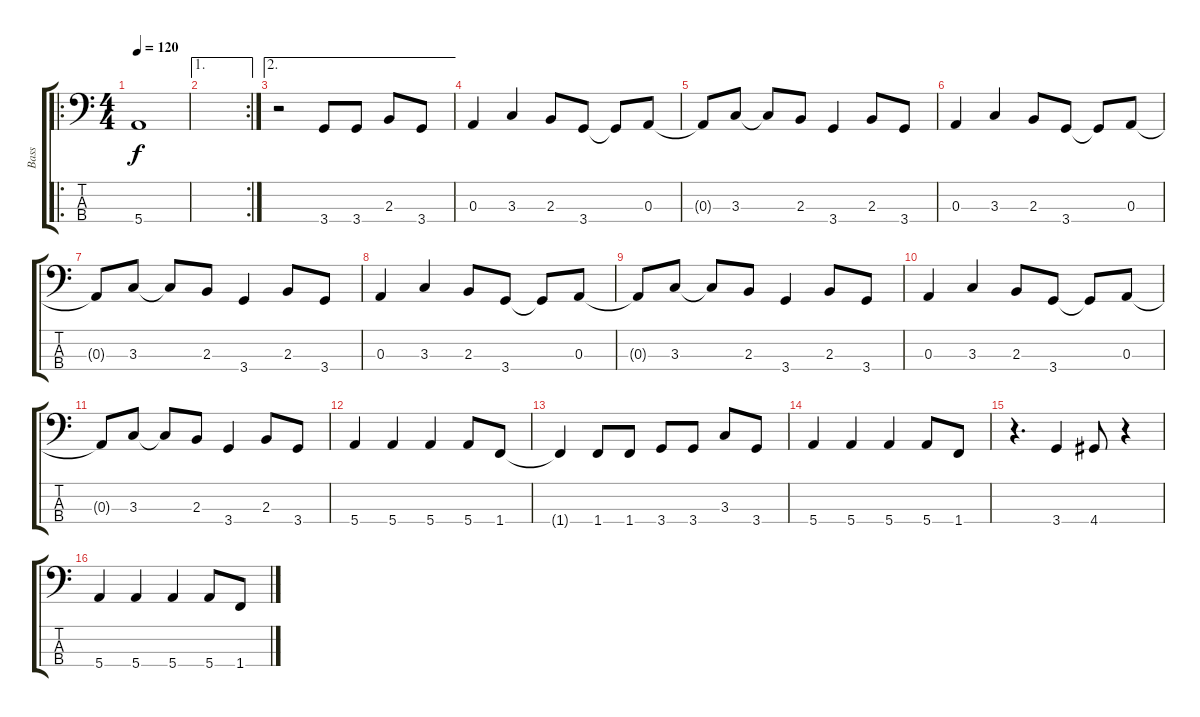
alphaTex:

\track ("Bass" "Bass") {instrument electricbasspick}
\staff {score tabs}
\tuning (G2 D2 A1 E1) {hide}
\ro
\ts (4 4)
\tempo 120
\clef f4
\ks c
5.4.1{dy f instrument electricbasspick} |
\ae 1
\rc 2
|
\ae 2
r.2 3.4.8 3.4.8 2.3.8 3.4.8 |
0.3.4 3.3.4 2.3.8 3.4.8 3.4{t}.8 0.3.8 |
0.3{t}.8 3.3.8 3.3{t}.8 2.3.8 3.4.4 2.3.8 3.4.8 |
0.3.4 3.3.4 2.3.8 3.4.8 3.4{t}.8 0.3.8 |
0.3{t}.8 3.3.8 3.3{t}.8 2.3.8 3.4.4 2.3.8 3.4.8 |
0.3.4 3.3.4 2.3.8 3.4.8 3.4{t}.8 0.3.8 |
0.3{t}.8 3.3.8 3.3{t}.8 2.3.8 3.4.4 2.3.8 3.4.8 |
0.3.4 3.3.4 2.3.8 3.4.8 3.4{t}.8 0.3.8 |
0.3{t}.8 3.3.8 3.3{t}.8 2.3.8 3.4.4 2.3.8 3.4.8 |
5.4.4 5.4.4 5.4.4 5.4.8 1.4.8 |
1.4{t}.4 1.4.8 1.4.8 3.4.8 3.4.8 3.3.8 3.4.8 |
5.4.4 5.4.4 5.4.4 5.4.8 1.4.8 |
r.4{d} 3.4.4 4.4.8 r.4 |
5.4.4 5.4.4 5.4.4 5.4.8 1.4.8
